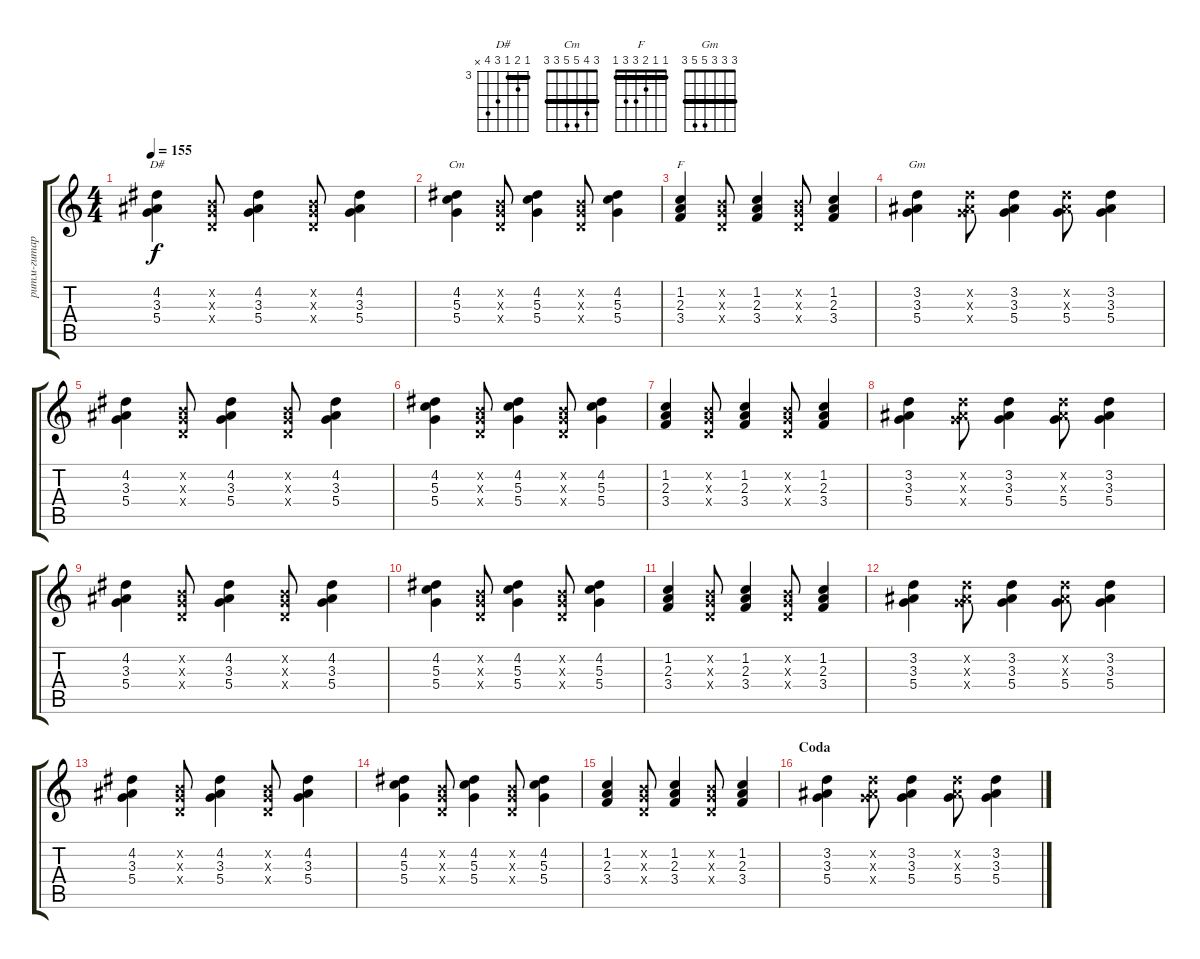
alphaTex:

\track ("ритм-гитара Leva Bi" "ритм-гитар") {instrument acousticguitarnylon}
\staff {score tabs}
\tuning (E4 B3 G3 D3 A2 E2) {hide}
\chord ("D#" 3 4 3 5 6 x) {firstfret 3 barre 3}
\chord ("Cm" 3 4 5 5 3 3) {barre 3}
\chord ("F" 1 1 2 3 3 1) {barre 1}
\chord ("Gm" 3 3 3 5 5 3) {barre 3}
\ts (4 4)
\tempo 155
\clef g2
\ks c
(4.2 3.3 5.4).4{ch "D#" dy f} (0.2{x} 0.3{x} 0.4{x}).8 (4.2 3.3 5.4).4 (0.2{x} 0.3{x} 0.4{x}).8 (4.2 3.3 5.4).4 |
(4.2 5.3 5.4).4{ch "Cm"} (0.2{x} 0.3{x} 0.4{x}).8 (4.2 5.3 5.4).4 (0.2{x} 0.3{x} 0.4{x}).8 (4.2 5.3 5.4).4 |
(1.2 2.3 3.4).4{ch "F"} (0.2{x} 0.3{x} 0.4{x}).8 (1.2 2.3 3.4).4 (0.2{x} 0.3{x} 0.4{x}).8 (1.2 2.3 3.4).4 |
(3.2 3.3 5.4).4{ch "Gm"} (3.2{x} 3.3{x} 5.4{x}).8 (3.2 3.3 5.4).4 (3.2{x} 3.3{x} 5.4).8 (3.2 3.3 5.4).4 |
(4.2 3.3 5.4).4 (0.2{x} 0.3{x} 0.4{x}).8 (4.2 3.3 5.4).4 (0.2{x} 0.3{x} 0.4{x}).8 (4.2 3.3 5.4).4 |
(4.2 5.3 5.4).4 (0.2{x} 0.3{x} 0.4{x}).8 (4.2 5.3 5.4).4 (0.2{x} 0.3{x} 0.4{x}).8 (4.2 5.3 5.4).4 |
(1.2 2.3 3.4).4 (0.2{x} 0.3{x} 0.4{x}).8 (1.2 2.3 3.4).4 (0.2{x} 0.3{x} 0.4{x}).8 (1.2 2.3 3.4).4 |
(3.2 3.3 5.4).4 (3.2{x} 3.3{x} 5.4{x}).8 (3.2 3.3 5.4).4 (3.2{x} 3.3{x} 5.4).8 (3.2 3.3 5.4).4 |
(4.2 3.3 5.4).4 (0.2{x} 0.3{x} 0.4{x}).8 (4.2 3.3 5.4).4 (0.2{x} 0.3{x} 0.4{x}).8 (4.2 3.3 5.4).4 |
(4.2 5.3 5.4).4 (0.2{x} 0.3{x} 0.4{x}).8 (4.2 5.3 5.4).4 (0.2{x} 0.3{x} 0.4{x}).8 (4.2 5.3 5.4).4 |
(1.2 2.3 3.4).4 (0.2{x} 0.3{x} 0.4{x}).8 (1.2 2.3 3.4).4 (0.2{x} 0.3{x} 0.4{x}).8 (1.2 2.3 3.4).4 |
(3.2 3.3 5.4).4 (3.2{x} 3.3{x} 5.4{x}).8 (3.2 3.3 5.4).4 (3.2{x} 3.3{x} 5.4).8 (3.2 3.3 5.4).4 |
(4.2 3.3 5.4).4 (0.2{x} 0.3{x} 0.4{x}).8 (4.2 3.3 5.4).4 (0.2{x} 0.3{x} 0.4{x}).8 (4.2 3.3 5.4).4 |
(4.2 5.3 5.4).4 (0.2{x} 0.3{x} 0.4{x}).8 (4.2 5.3 5.4).4 (0.2{x} 0.3{x} 0.4{x}).8 (4.2 5.3 5.4).4 |
(1.2 2.3 3.4).4 (0.2{x} 0.3{x} 0.4{x}).8 (1.2 2.3 3.4).4 (0.2{x} 0.3{x} 0.4{x}).8 (1.2 2.3 3.4).4 |
\section ("" "Coda")
(3.2 3.3 5.4).4 (3.2{x} 3.3{x} 5.4{x}).8 (3.2 3.3 5.4).4 (3.2{x} 3.3{x} 5.4).8 (3.2 3.3 5.4).4
